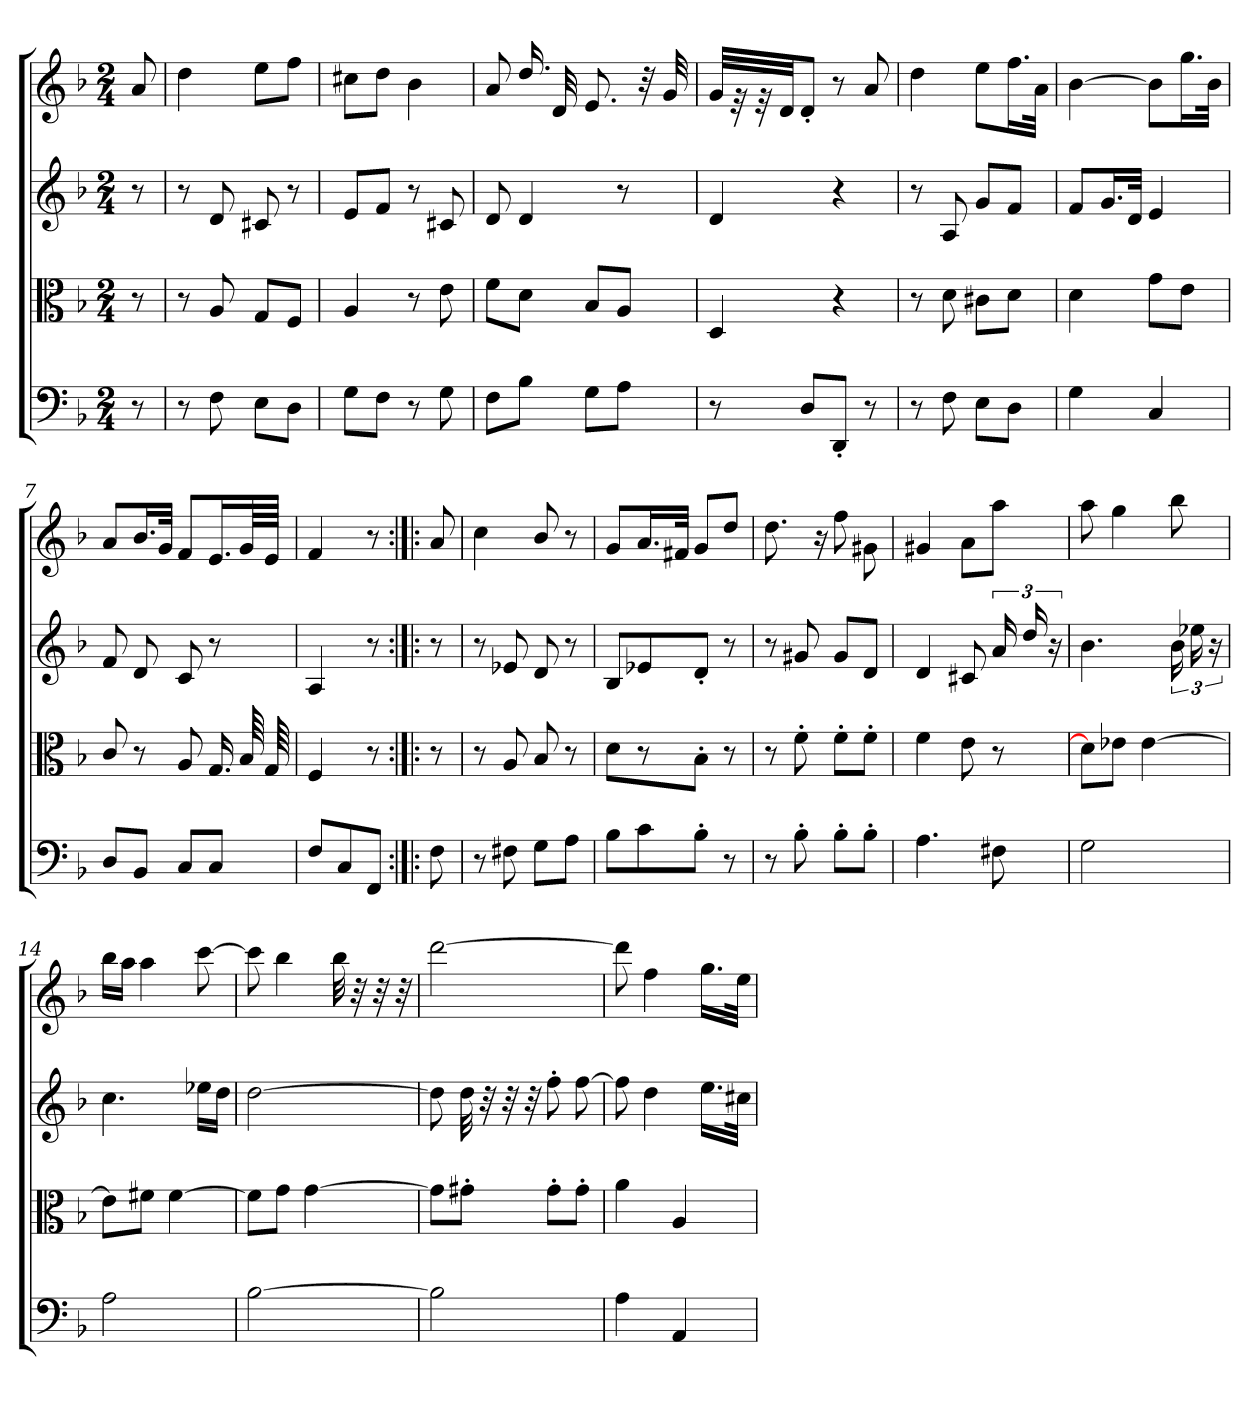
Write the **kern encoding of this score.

**kern	**kern	**kern	**kern
*part4	*part3	*part2	*part1
*staff4	*staff3	*staff2	*staff1
*clefF4	*clefC3	*clefG2	*clefG2
*k[b-]	*k[b-]	*k[b-]	*k[b-]
*d:	*d:	*d:	*d:
*M2/4	*M2/4	*M2/4	*M2/4
=	=	=	=
8r	8r	8r	8a/
=1	=1	=1	=1
8r	8r	8r	4dd\
8F\	8A/	8d/	.
8E\L	8G/L	8c#X/	8ee\L
8D\J	8F/J	8r	8ff\J
=2	=2	=2	=2
8G\L	4A/	8e/L	8cc#X\L
8F\J	.	8f/J	8dd\J
8r	8r	8r	4b-\
8G\	8e\	8c#X/	.
=3	=3	=3	=3
8F\L	8f\L	8d/	8a/
8B-\J	8d\J	4d/	16.dd/
.	.	.	32d/
8G\L	8B-/L	.	8.e/
8A\J	8A/J	8r	.
.	.	.	32r
.	.	.	32g/
=4	=4	=4	=4
8r	4D/	4d/	32g/LLL
.	.	.	32r
.	.	.	32r
.	.	.	32d/JJ
8D/L	.	.	8d'/J
8DD'/J	4r	4r	8r
8r	.	.	8a/
=5	=5	=5	=5
8r	8r	8r	4dd\
8F\	8d\	8A/	.
8E\L	8c#X\L	8g/L	8ee\L
8D\J	8d\J	8f/J	16.ff\L
.	.	.	32a\JJk
=6	=6	=6	=6
4G\	4d\	8f/L	[4b-\
.	.	16.g/L	.
.	.	32d/JJk	.
4C/	8g\L	4e/	8b-\L]
.	8e\J	.	16.gg\L
.	.	.	32b-\JJk
=7	=7	=7	=7
8D/L	8c/	8f/	8a/L
8BB-/J	8r	8d/	16.b-/L
.	.	.	32g/JJk
8C/L	8A/	8c/	8f/L
8C/J	16.G/	8r	16.e/L
.	64B-/	.	64g/LL
.	64G/	.	64e/JJJJ
=8	=8	=8	=8
8F/L	4F/	4A/	4f/
8C/	.	.	.
8FF/J	8r	8r	8r
=:|!|:	=:|!|:	=:|!|:	=:|!|:
8F\	8r	8r	8a/
=9	=9	=9	=9
8r	8r	8r	4cc\
8F#X\	8A/	8e-X/	.
8G\L	8B-/	8d/	8b-/
8A\J	8r	8r	8r
=10	=10	=10	=10
8B-\L	8d\L	8B-/L	8g/L
8c\	8r	8e-X/	16.a/L
.	.	.	32f#X/JJk
8B-'\J	8B-'\J	8d'/J	8g/L
8r	8r	8r	8dd/J
=11	=11	=11	=11
8r	8r	8r	8.dd\
8B-'\	8f'\	8g#X/	.
.	.	.	16r
8B-'\L	8f'\L	8g#/L	8ff\
8B-'\J	8f'\J	8d/J	8g#X\
=12	=12	=12	=12
4.A\	4f\	4d/	4g#X/
.	8e\	8c#X/	8a\L
8F#X\	8r	24a/	8aa\J
.	.	24dd/	.
.	.	24r	.
=13	=13	=13	=13
2G\	8d\L]	4.b-\	8aa\
.	8e-X\J	.	4gg\
.	[4e-\	.	.
.	.	24b-\	8bb-\
.	.	24ee-X\	.
.	.	24r	.
=14	=14	=14	=14
2A\	8e-\L]	4.cc\	16bb-\LL
.	.	.	16aa\JJ
.	8f#X\J	.	4aa\
.	[4f#\	.	.
.	.	16ee-X\LL	[8ccc\
.	.	16dd\JJ	.
=15	=15	=15	=15
[2B-\	8f#\L]	[2dd\	8ccc\]
.	8g\J	.	4bb-\
.	[4g\	.	.
.	.	.	32bb-\
.	.	.	32r
.	.	.	32r
.	.	.	32r
=16	=16	=16	=16
2B-\]	8g\L]	8dd\]	[2ddd\
.	8g#X'\J	32dd\	.
.	.	32r	.
.	.	32r	.
.	.	32r	.
.	8g#'\L	8ff'\	.
.	8g#'\J	[8ff\	.
=17	=17	=17	=17
4A\	4a\	8ff\]	8ddd\]
.	.	4dd\	4ff\
4AA/	4A/	.	.
.	.	16.ee\LL	16.gg\LL
.	.	32cc#X\JJk	32ee\JJk
=	=	=	=
*-	*-	*-	*-
